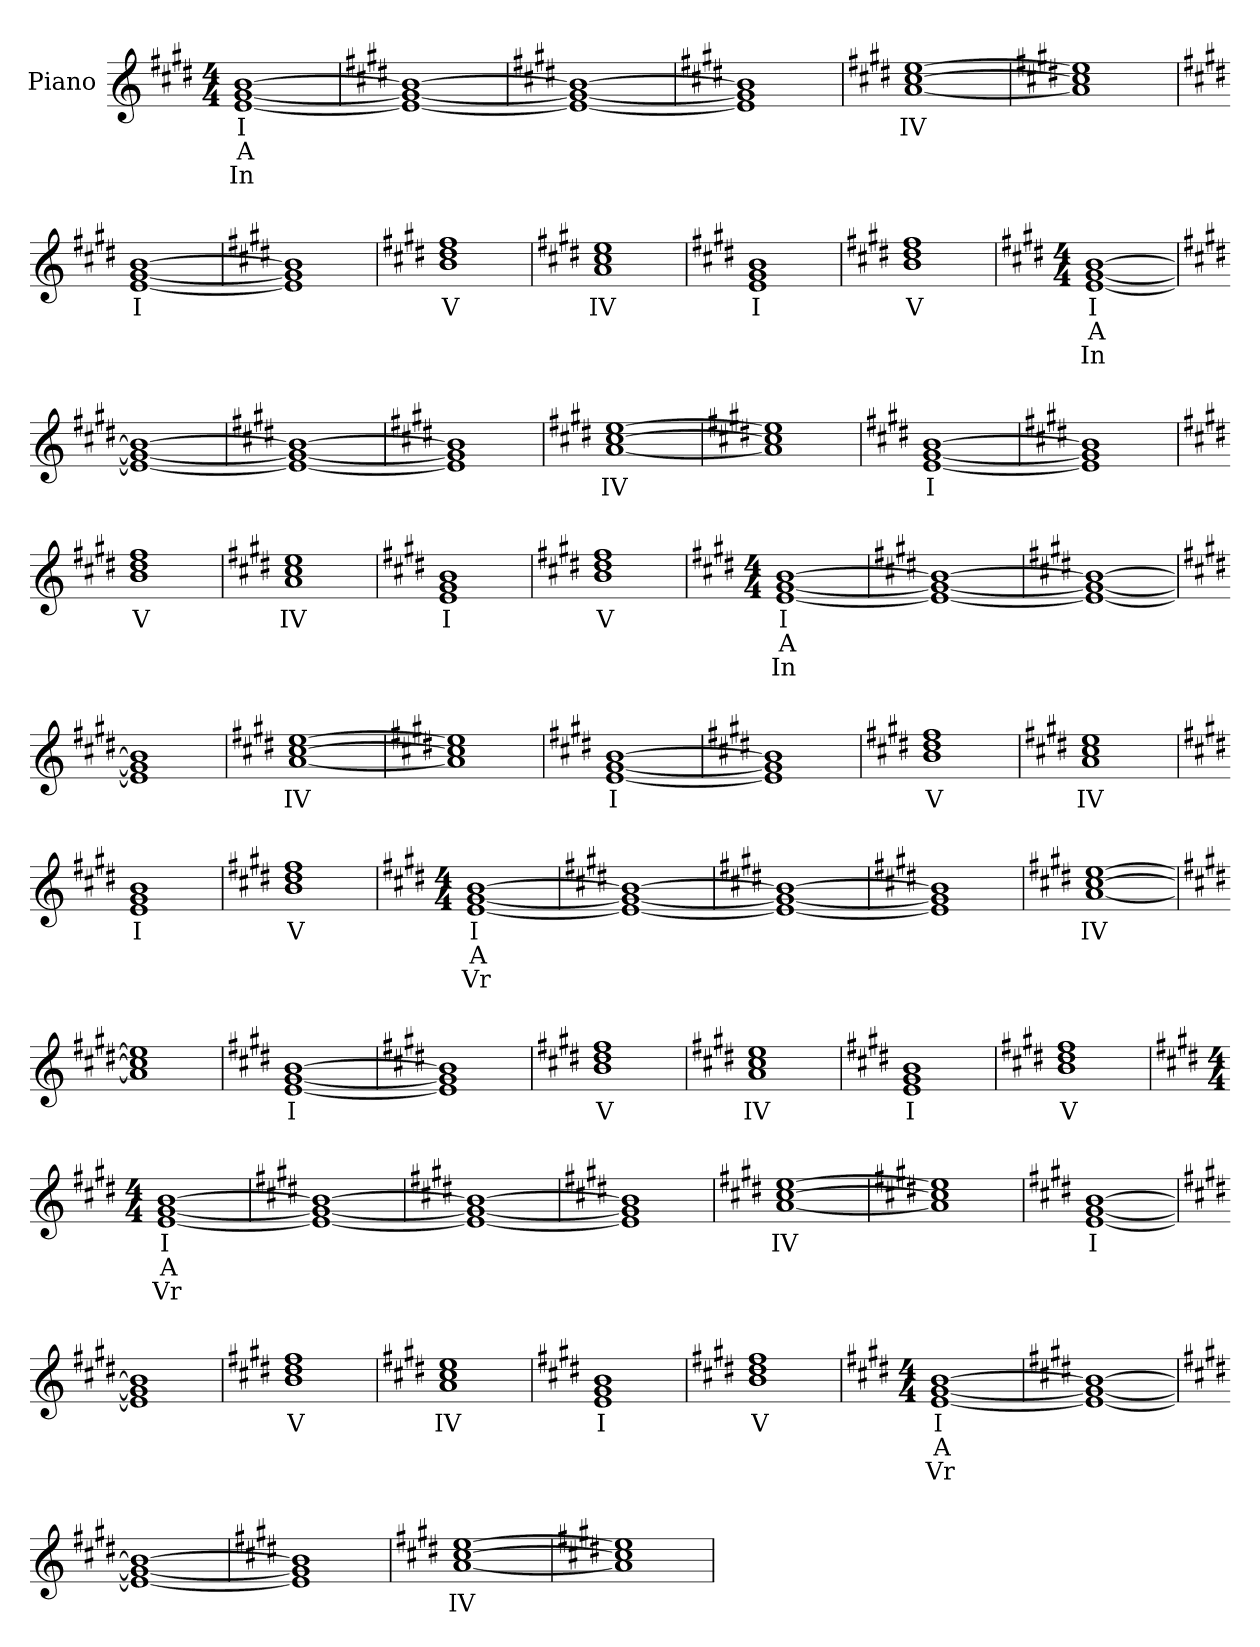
**kern	**text	**text	**text
*part1	*part1	*part1	*part1
*staff1	*staff1	*staff1	*staff1
*I"Piano	*	*	*
*I'Pno	*	*	*
*k[f#c#g#d#]	*	*	*
*E:	*	*	*
*M4/4	*	*	*
=	=	=	=
[1e [1g# [1b	I	A	In
=	=	=	=
*k[f#c#g#d#]	*	*	*
*E:	*	*	*
1e_ 1g#_ 1b_	.	.	.
=	=	=	=
*k[f#c#g#d#]	*	*	*
*E:	*	*	*
1e_ 1g#_ 1b_	.	.	.
=	=	=	=
*k[f#c#g#d#]	*	*	*
*E:	*	*	*
1e] 1g#] 1b]	.	.	.
=	=	=	=
*k[f#c#g#d#]	*	*	*
*E:	*	*	*
[1a [1cc# [1ee	IV	.	.
=	=	=	=
*k[f#c#g#d#]	*	*	*
*E:	*	*	*
1a] 1cc#] 1ee]	.	.	.
=	=	=	=
*k[f#c#g#d#]	*	*	*
*E:	*	*	*
[1e [1g# [1b	I	.	.
=	=	=	=
*k[f#c#g#d#]	*	*	*
*E:	*	*	*
1e] 1g#] 1b]	.	.	.
=	=	=	=
*k[f#c#g#d#]	*	*	*
*E:	*	*	*
1b 1dd# 1ff#	V	.	.
=	=	=	=
*k[f#c#g#d#]	*	*	*
*E:	*	*	*
1a 1cc# 1ee	IV	.	.
=	=	=	=
*k[f#c#g#d#]	*	*	*
*E:	*	*	*
1e 1g# 1b	I	.	.
=	=	=	=
*k[f#c#g#d#]	*	*	*
*E:	*	*	*
1b 1dd# 1ff#	V	.	.
=	=	=	=
*k[f#c#g#d#]	*	*	*
*E:	*	*	*
*M4/4	*	*	*
[1e [1g# [1b	I	A	In
=	=	=	=
*k[f#c#g#d#]	*	*	*
*E:	*	*	*
1e_ 1g#_ 1b_	.	.	.
=	=	=	=
*k[f#c#g#d#]	*	*	*
*E:	*	*	*
1e_ 1g#_ 1b_	.	.	.
=	=	=	=
*k[f#c#g#d#]	*	*	*
*E:	*	*	*
1e] 1g#] 1b]	.	.	.
=	=	=	=
*k[f#c#g#d#]	*	*	*
*E:	*	*	*
[1a [1cc# [1ee	IV	.	.
=	=	=	=
*k[f#c#g#d#]	*	*	*
*E:	*	*	*
1a] 1cc#] 1ee]	.	.	.
=	=	=	=
*k[f#c#g#d#]	*	*	*
*E:	*	*	*
[1e [1g# [1b	I	.	.
=	=	=	=
*k[f#c#g#d#]	*	*	*
*E:	*	*	*
1e] 1g#] 1b]	.	.	.
=	=	=	=
*k[f#c#g#d#]	*	*	*
*E:	*	*	*
1b 1dd# 1ff#	V	.	.
=	=	=	=
*k[f#c#g#d#]	*	*	*
*E:	*	*	*
1a 1cc# 1ee	IV	.	.
=	=	=	=
*k[f#c#g#d#]	*	*	*
*E:	*	*	*
1e 1g# 1b	I	.	.
=	=	=	=
*k[f#c#g#d#]	*	*	*
*E:	*	*	*
1b 1dd# 1ff#	V	.	.
=	=	=	=
*k[f#c#g#d#]	*	*	*
*E:	*	*	*
*M4/4	*	*	*
[1e [1g# [1b	I	A	In
=	=	=	=
*k[f#c#g#d#]	*	*	*
*E:	*	*	*
1e_ 1g#_ 1b_	.	.	.
=	=	=	=
*k[f#c#g#d#]	*	*	*
*E:	*	*	*
1e_ 1g#_ 1b_	.	.	.
=	=	=	=
*k[f#c#g#d#]	*	*	*
*E:	*	*	*
1e] 1g#] 1b]	.	.	.
=	=	=	=
*k[f#c#g#d#]	*	*	*
*E:	*	*	*
[1a [1cc# [1ee	IV	.	.
=	=	=	=
*k[f#c#g#d#]	*	*	*
*E:	*	*	*
1a] 1cc#] 1ee]	.	.	.
=	=	=	=
*k[f#c#g#d#]	*	*	*
*E:	*	*	*
[1e [1g# [1b	I	.	.
=	=	=	=
*k[f#c#g#d#]	*	*	*
*E:	*	*	*
1e] 1g#] 1b]	.	.	.
=	=	=	=
*k[f#c#g#d#]	*	*	*
*E:	*	*	*
1b 1dd# 1ff#	V	.	.
=	=	=	=
*k[f#c#g#d#]	*	*	*
*E:	*	*	*
1a 1cc# 1ee	IV	.	.
=	=	=	=
*k[f#c#g#d#]	*	*	*
*E:	*	*	*
1e 1g# 1b	I	.	.
=	=	=	=
*k[f#c#g#d#]	*	*	*
*E:	*	*	*
1b 1dd# 1ff#	V	.	.
=	=	=	=
*k[f#c#g#d#]	*	*	*
*E:	*	*	*
*M4/4	*	*	*
[1e [1g# [1b	I	A	Vr
=	=	=	=
*k[f#c#g#d#]	*	*	*
*E:	*	*	*
1e_ 1g#_ 1b_	.	.	.
=	=	=	=
*k[f#c#g#d#]	*	*	*
*E:	*	*	*
1e_ 1g#_ 1b_	.	.	.
=	=	=	=
*k[f#c#g#d#]	*	*	*
*E:	*	*	*
1e] 1g#] 1b]	.	.	.
=	=	=	=
*k[f#c#g#d#]	*	*	*
*E:	*	*	*
[1a [1cc# [1ee	IV	.	.
=	=	=	=
*k[f#c#g#d#]	*	*	*
*E:	*	*	*
1a] 1cc#] 1ee]	.	.	.
=	=	=	=
*k[f#c#g#d#]	*	*	*
*E:	*	*	*
[1e [1g# [1b	I	.	.
=	=	=	=
*k[f#c#g#d#]	*	*	*
*E:	*	*	*
1e] 1g#] 1b]	.	.	.
=	=	=	=
*k[f#c#g#d#]	*	*	*
*E:	*	*	*
1b 1dd# 1ff#	V	.	.
=	=	=	=
*k[f#c#g#d#]	*	*	*
*E:	*	*	*
1a 1cc# 1ee	IV	.	.
=	=	=	=
*k[f#c#g#d#]	*	*	*
*E:	*	*	*
1e 1g# 1b	I	.	.
=	=	=	=
*k[f#c#g#d#]	*	*	*
*E:	*	*	*
1b 1dd# 1ff#	V	.	.
=	=	=	=
*k[f#c#g#d#]	*	*	*
*E:	*	*	*
*M4/4	*	*	*
[1e [1g# [1b	I	A	Vr
=	=	=	=
*k[f#c#g#d#]	*	*	*
*E:	*	*	*
1e_ 1g#_ 1b_	.	.	.
=	=	=	=
*k[f#c#g#d#]	*	*	*
*E:	*	*	*
1e_ 1g#_ 1b_	.	.	.
=	=	=	=
*k[f#c#g#d#]	*	*	*
*E:	*	*	*
1e] 1g#] 1b]	.	.	.
=	=	=	=
*k[f#c#g#d#]	*	*	*
*E:	*	*	*
[1a [1cc# [1ee	IV	.	.
=	=	=	=
*k[f#c#g#d#]	*	*	*
*E:	*	*	*
1a] 1cc#] 1ee]	.	.	.
=	=	=	=
*k[f#c#g#d#]	*	*	*
*E:	*	*	*
[1e [1g# [1b	I	.	.
=	=	=	=
*k[f#c#g#d#]	*	*	*
*E:	*	*	*
1e] 1g#] 1b]	.	.	.
=	=	=	=
*k[f#c#g#d#]	*	*	*
*E:	*	*	*
1b 1dd# 1ff#	V	.	.
=	=	=	=
*k[f#c#g#d#]	*	*	*
*E:	*	*	*
1a 1cc# 1ee	IV	.	.
=	=	=	=
*k[f#c#g#d#]	*	*	*
*E:	*	*	*
1e 1g# 1b	I	.	.
=	=	=	=
*k[f#c#g#d#]	*	*	*
*E:	*	*	*
1b 1dd# 1ff#	V	.	.
=	=	=	=
*k[f#c#g#d#]	*	*	*
*E:	*	*	*
*M4/4	*	*	*
[1e [1g# [1b	I	A	Vr
=	=	=	=
*k[f#c#g#d#]	*	*	*
*E:	*	*	*
1e_ 1g#_ 1b_	.	.	.
=	=	=	=
*k[f#c#g#d#]	*	*	*
*E:	*	*	*
1e_ 1g#_ 1b_	.	.	.
=	=	=	=
*k[f#c#g#d#]	*	*	*
*E:	*	*	*
1e] 1g#] 1b]	.	.	.
=	=	=	=
*k[f#c#g#d#]	*	*	*
*E:	*	*	*
[1a [1cc# [1ee	IV	.	.
=	=	=	=
*k[f#c#g#d#]	*	*	*
*E:	*	*	*
1a] 1cc#] 1ee]	.	.	.
=	=	=	=
*-	*-	*-	*-
